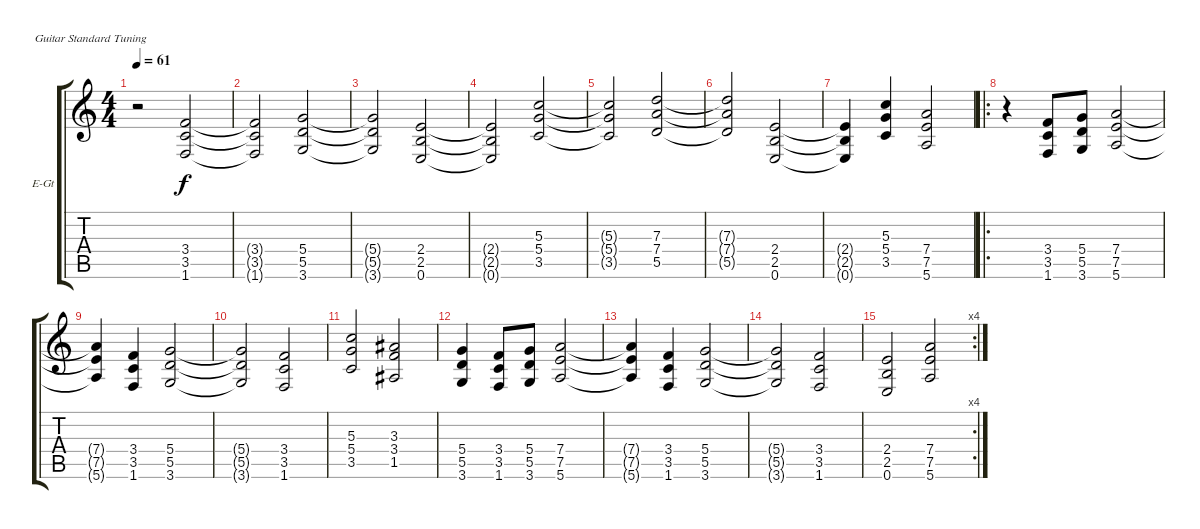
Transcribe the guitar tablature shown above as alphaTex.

\bracketExtendMode groupsimilarinstruments
\firstSystemTrackNameOrientation horizontal
\otherSystemsTrackNameOrientation horizontal
\track ("Rhythm Guitar" "E-Gt") {instrument distortionguitar}
\staff {score tabs}
\tuning (E4 B3 G3 D3 A2 E2)
\ts (4 4)
\tempo 61
\clef g2
\ks c
r.2{dy f} (3.4 3.5 1.6).2 |
(3.4{t} 3.5{t} 1.6{t}).2 (5.4 5.5 3.6).2 |
(5.4{t} 5.5{t} 3.6{t}).2 (2.4 2.5 0.6).2 |
(2.4{t} 2.5{t} 0.6{t}).2 (5.3 5.4 3.5).2 |
(5.3{t} 5.4{t} 3.5{t}).2 (7.3 7.4 5.5).2 |
(7.3{t} 7.4{t} 5.5{t}).2 (2.4 2.5 0.6).2 |
(2.4{t} 2.5{t} 0.6{t}).4 (5.3 5.4 3.5).4 (7.4 7.5 5.6).2 |
\ro
r.4 (3.4 3.5 1.6).8 (5.4 5.5 3.6).8 (7.4 7.5 5.6).2 |
(7.4{t} 7.5{t} 5.6{t}).4 (3.4 3.5 1.6).4 (5.4 5.5 3.6).2 |
(5.4{t} 5.5{t} 3.6{t}).2 (3.4 3.5 1.6).2 |
(5.3 5.4 3.5).2 (3.3 3.4 1.5).2 |
(5.4 5.5 3.6).4 (3.4 3.5 1.6).8 (5.4 5.5 3.6).8 (7.4 7.5 5.6).2 |
(7.4{t} 7.5{t} 5.6{t}).4 (3.4 3.5 1.6).4 (5.4 5.5 3.6).2 |
(5.4{t} 5.5{t} 3.6{t}).2 (3.4 3.5 1.6).2 |
\rc 4
(2.4 2.5 0.6).2 (7.4 7.5 5.6).2
